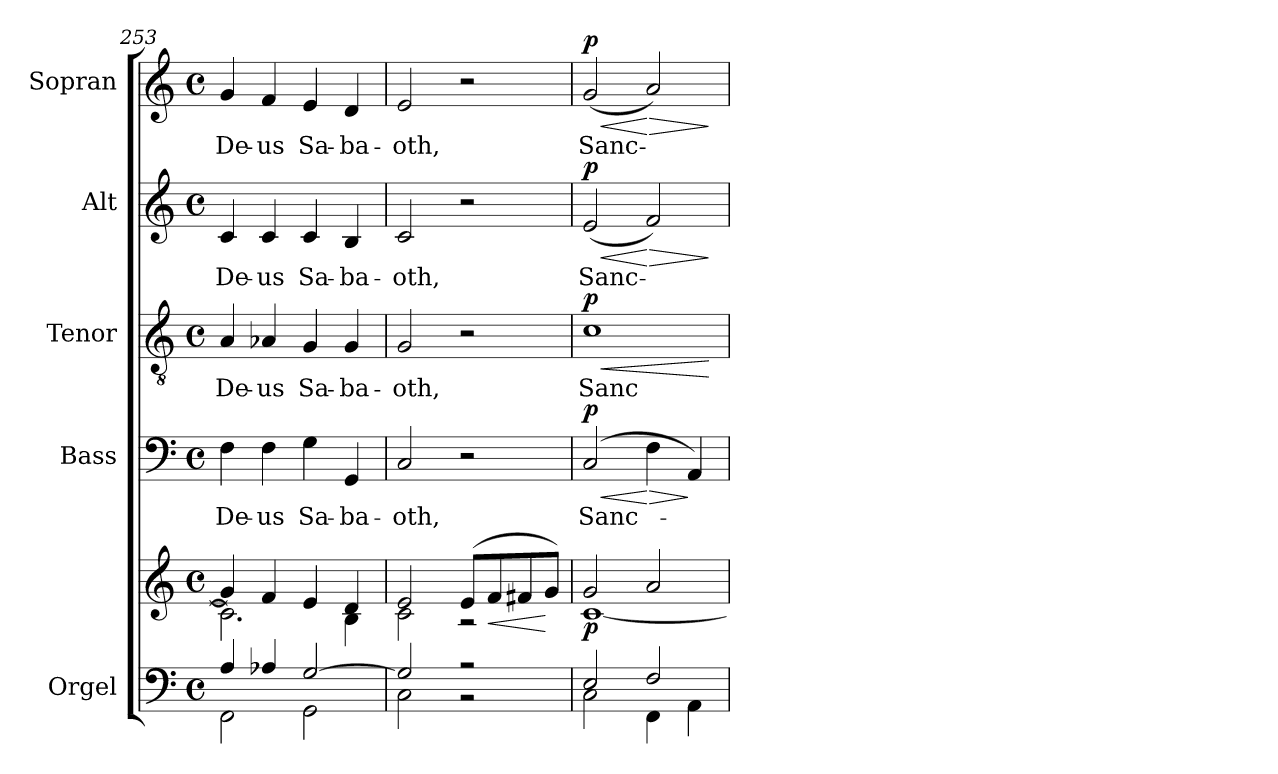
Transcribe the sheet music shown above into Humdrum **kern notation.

**kern	**kern	**dynam	**kern	**text	**dynam	**kern	**text	**dynam	**kern	**text	**dynam	**kern	**text	**dynam
*part5	*part5	*part5	*part4	*part4	*part4	*part3	*part3	*part3	*part2	*part2	*part2	*part1	*part1	*part1
*staff6	*staff5	*staff5/6	*staff4	*staff4	*staff4	*staff3	*staff3	*staff3	*staff2	*staff2	*staff2	*staff1	*staff1	*staff1
*I"Orgel	*	*	*I"Bass	*	*	*I"Tenor	*	*	*I"Alt	*	*	*I"Sopran	*	*
*I'Org.	*	*	*I'B.	*	*	*I'T.	*	*	*I'A.	*	*	*I'S.	*	*
*clefF4	*clefG2	*	*clefF4	*	*	*clefGv2	*	*	*clefG2	*	*	*clefG2	*	*
*k[]	*k[]	*	*k[]	*	*	*k[]	*	*	*k[]	*	*	*k[]	*	*
*C:	*C:	*	*C:	*	*	*C:	*	*	*C:	*	*	*C:	*	*
*M4/4	*M4/4	*	*M4/4	*	*	*M4/4	*	*	*M4/4	*	*	*M4/4	*	*
*met(c)	*met(c)	*	*met(c)	*	*	*met(c)	*	*	*met(c)	*	*	*met(c)	*	*
=253	=253	=253	=253	=253	=253	=253	=253	=253	=253	=253	=253	=253	=253	=253
*^	*^	*	*	*	*	*	*	*	*	*	*	*	*	*
!	!	!	!	!	!	!LO:LY:b	!	!	!LO:LY:b	!	!	!LO:LY:b	!	!	!LO:LY:b	!
4A/	2FF\	4g/]	2.c\]	.	4F\	De-	.	4A/	De-	.	4c/	De-	.	4g/	De-	.
!	!	!	!	!	!	!LO:LY:b	!	!	!LO:LY:b	!	!	!LO:LY:b	!	!	!LO:LY:b	!
4A-X/	.	4f/	.	.	4F\	-us	.	4A-X/	-us	.	4c/	-us	.	4f/	-us	.
!	!	!	!	!	!	!LO:LY:b	!	!	!LO:LY:b	!	!	!LO:LY:b	!	!	!LO:LY:b	!
[>2G/	2GG\	4e/	.	.	4G\	Sa-	.	4G/	Sa-	.	4c/	Sa-	.	4e/	Sa-	.
!	!	!	!	!	!	!LO:LY:b	!	!	!LO:LY:b	!	!	!LO:LY:b	!	!	!LO:LY:b	!
.	.	4d/	4B\	.	4GG/	-ba-	.	4G/	-ba-	.	4B/	-ba-	.	4d/	-ba-	.
=254	=254	=254	=254	=254	=254	=254	=254	=254	=254	=254	=254	=254	=254	=254	=254	=254
!	!	!	!	!	!	!LO:LY:b	!	!	!LO:LY:b	!	!	!LO:LY:b	!	!	!LO:LY:b	!
2G/]	2C\	2e/	2c\	.	2C/	-oth,	.	2G/	-oth,	.	2c/	-oth,	.	2e/	-oth,	.
2r	2r	(>8e/L	2rB	.	2r	.	.	2r	.	.	2r	.	.	2r	.	.
!	!	!	!	!LO:HP:b	!	!	!	!	!	!	!	!	!	!	!	!
.	.	8f/	.	<	.	.	.	.	.	.	.	.	.	.	.	.
.	.	8f#X/	.	.	.	.	.	.	.	.	.	.	.	.	.	.
.	.	8g/J)	.	[	.	.	.	.	.	.	.	.	.	.	.	.
!!LO:LB:g=z
=255	=255	=255	=255	=255	=255	=255	=255	=255	=255	=255	=255	=255	=255	=255	=255	=255
!	!	!	!	!LO:DY:b	!	!LO:LY:b	!LO:HP:b	!	!LO:LY:b	!LO:HP:b	!	!LO:LY:b	!LO:HP:b	!	!LO:LY:b	!LO:HP:b
!	!	!	!	!	!	!	!LO:DY:n=1:a	!	!	!LO:DY:n=1:a	!	!	!LO:DY:n=1:a	!	!	!LO:DY:n=1:a
2E/	2C\	2g/	[<1c	p	(2C/	Sanc-	< p	1c	Sanc-	< p	(<2e/	Sanc-	< p	(<2g/	Sanc-	< p
!	!	!	!	!	!	!	!LO:HP:n=1:b	!	!	!	!	!	!LO:HP:n=1:b	!	!	!LO:HP:n=1:b
2F/	4FF\	2a/	.	.	4F\	.	[ >	.	.	.	2f/)	.	[ >	2a/)	.	[ >
.	4AA\	.	.	.	4AA/)	.	]	.	.	.	.	.	.	.	.	.
*v	*v	*	*	*	*	*	*	*	*	*	*	*	*	*	*	*
*	*v	*v	*	*	*	*	*	*	*	*	*	*	*	*	*
.	.	.	.	.	.	.	.	[	.	.	]	.	.	]
=	=	=	=	=	=	=	=	=	=	=	=	=	=	=
*-	*-	*-	*-	*-	*-	*-	*-	*-	*-	*-	*-	*-	*-	*-
